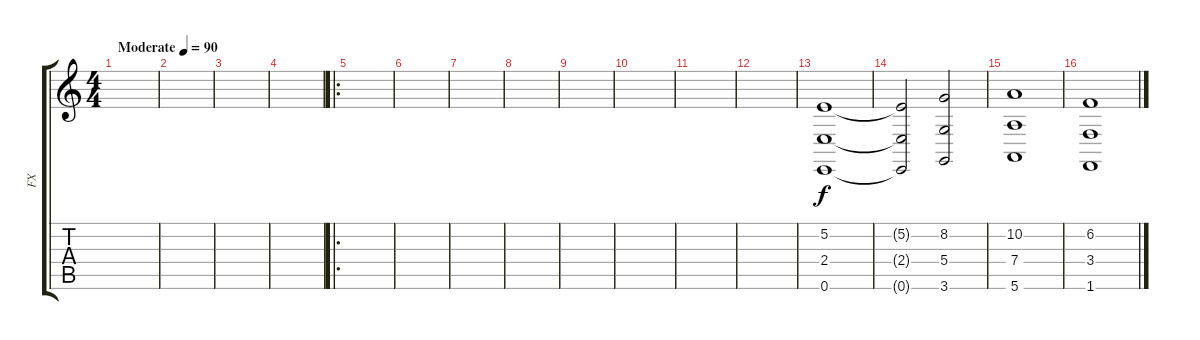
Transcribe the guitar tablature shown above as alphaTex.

\track ("FX" "FX") {instrument stringensemble2}
\staff {score tabs}
\tuning (E4 B3 G3 D3 A2 E2) {hide}
\ts (4 4)
\tempo (90 "Moderate")
\clef g2
\ks c
|
|
|
|
\ro
|
|
|
|
|
|
|
|
(5.2 2.4 0.6).1 |
(5.2{t} 2.4{t} 0.6{t}).2 (8.2 5.4 3.6).2 |
(10.2 7.4 5.6).1 |
(6.2 3.4 1.6).1
